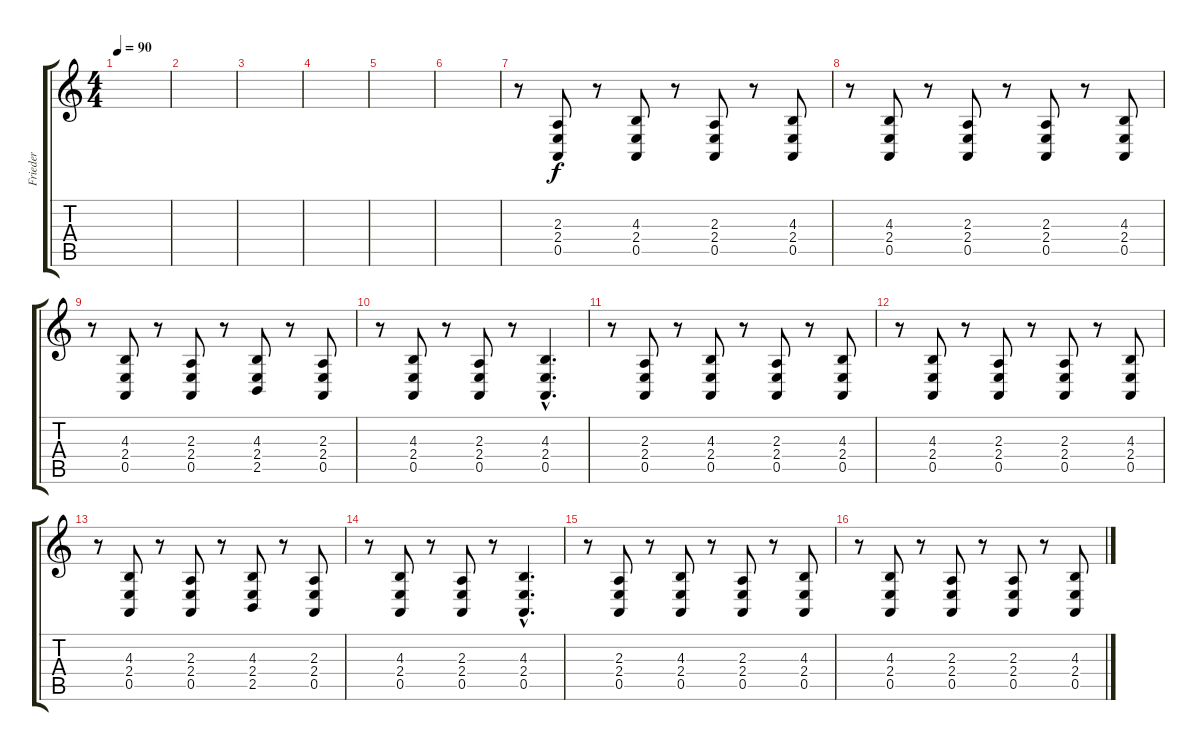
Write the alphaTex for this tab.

\track ("Frieder" "Frieder") {instrument acousticgrandpiano}
\staff {score tabs}
\tuning (E4 B3 G3 D3 A2 E2) {hide}
\ts (4 4)
\tempo 90
\clef g2
\ks c
|
|
|
|
|
|
r.8 (2.3 2.4 0.5).8 r.8 (4.3 2.4 0.5).8 r.8 (2.3 2.4 0.5).8 r.8 (4.3 2.4 0.5).8 |
r.8 (4.3 2.4 0.5).8 r.8 (2.3 2.4 0.5).8 r.8 (2.3 2.4 0.5).8 r.8 (4.3 2.4 0.5).8 |
r.8 (4.3 2.4 0.5).8 r.8 (2.3 2.4 0.5).8 r.8 (4.3 2.4 2.5).8 r.8 (2.3 2.4 0.5).8 |
r.8 (4.3 2.4 0.5).8 r.8 (2.3 2.4 0.5).8 r.8 (4.3{hac} 2.4{hac} 0.5{hac}).4{d} |
r.8 (2.3 2.4 0.5).8 r.8 (4.3 2.4 0.5).8 r.8 (2.3 2.4 0.5).8 r.8 (4.3 2.4 0.5).8 |
r.8 (4.3 2.4 0.5).8 r.8 (2.3 2.4 0.5).8 r.8 (2.3 2.4 0.5).8 r.8 (4.3 2.4 0.5).8 |
r.8 (4.3 2.4 0.5).8 r.8 (2.3 2.4 0.5).8 r.8 (4.3 2.4 2.5).8 r.8 (2.3 2.4 0.5).8 |
r.8 (4.3 2.4 0.5).8 r.8 (2.3 2.4 0.5).8 r.8 (4.3{hac} 2.4{hac} 0.5{hac}).4{d} |
r.8 (2.3 2.4 0.5).8 r.8 (4.3 2.4 0.5).8 r.8 (2.3 2.4 0.5).8 r.8 (4.3 2.4 0.5).8 |
r.8 (4.3 2.4 0.5).8 r.8 (2.3 2.4 0.5).8 r.8 (2.3 2.4 0.5).8 r.8 (4.3 2.4 0.5).8
